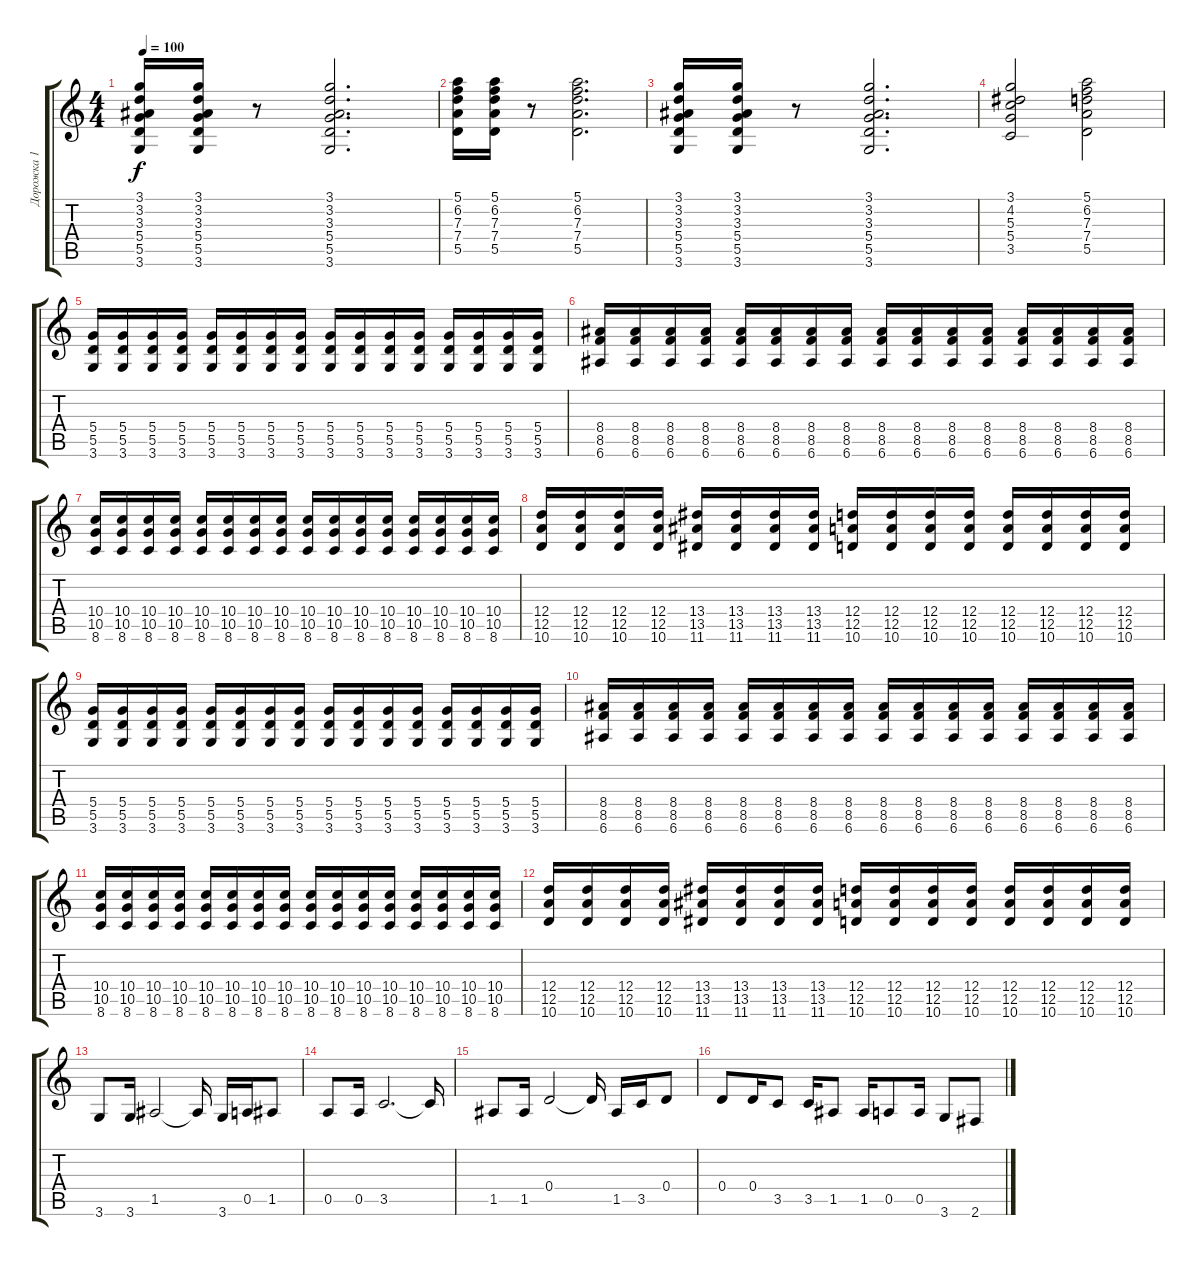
\track ("Дорожка 1" "Дорожка 1") {instrument electricguitarclean}
\staff {score tabs}
\tuning (E4 B3 G3 D3 A2 E2) {hide}
\ts (4 4)
\tempo 100
\clef g2
\ks c
(3.1 3.2 3.3 5.4 5.5 3.6).16{dy f} (3.1 3.2 3.3 5.4 5.5 3.6).16 r.8 (3.1 3.2 3.3 5.4 5.5 3.6).2{d} |
(5.1 6.2 7.3 7.4 5.5).16 (5.1 6.2 7.3 7.4 5.5).16 r.8 (5.1 6.2 7.3 7.4 5.5).2{d} |
(3.1 3.2 3.3 5.4 5.5 3.6).16 (3.1 3.2 3.3 5.4 5.5 3.6).16 r.8 (3.1 3.2 3.3 5.4 5.5 3.6).2{d} |
(3.1 4.2 5.3 5.4 3.5).2 (5.1 6.2 7.3 7.4 5.5).2 |
(5.4 5.5 3.6).16{instrument distortionguitar} (5.4 5.5 3.6).16 (5.4 5.5 3.6).16 (5.4 5.5 3.6).16 (5.4 5.5 3.6).16 (5.4 5.5 3.6).16 (5.4 5.5 3.6).16 (5.4 5.5 3.6).16 (5.4 5.5 3.6).16 (5.4 5.5 3.6).16 (5.4 5.5 3.6).16 (5.4 5.5 3.6).16 (5.4 5.5 3.6).16 (5.4 5.5 3.6).16 (5.4 5.5 3.6).16 (5.4 5.5 3.6).16 |
(8.4 8.5 6.6).16 (8.4 8.5 6.6).16 (8.4 8.5 6.6).16 (8.4 8.5 6.6).16 (8.4 8.5 6.6).16 (8.4 8.5 6.6).16 (8.4 8.5 6.6).16 (8.4 8.5 6.6).16 (8.4 8.5 6.6).16 (8.4 8.5 6.6).16 (8.4 8.5 6.6).16 (8.4 8.5 6.6).16 (8.4 8.5 6.6).16 (8.4 8.5 6.6).16 (8.4 8.5 6.6).16 (8.4 8.5 6.6).16 |
(10.4 10.5 8.6).16 (10.4 10.5 8.6).16 (10.4 10.5 8.6).16 (10.4 10.5 8.6).16 (10.4 10.5 8.6).16 (10.4 10.5 8.6).16 (10.4 10.5 8.6).16 (10.4 10.5 8.6).16 (10.4 10.5 8.6).16 (10.4 10.5 8.6).16 (10.4 10.5 8.6).16 (10.4 10.5 8.6).16 (10.4 10.5 8.6).16 (10.4 10.5 8.6).16 (10.4 10.5 8.6).16 (10.4 10.5 8.6).16 |
(12.4 12.5 10.6).16 (12.4 12.5 10.6).16 (12.4 12.5 10.6).16 (12.4 12.5 10.6).16 (13.4 13.5 11.6).16 (13.4 13.5 11.6).16 (13.4 13.5 11.6).16 (13.4 13.5 11.6).16 (12.4 12.5 10.6).16 (12.4 12.5 10.6).16 (12.4 12.5 10.6).16 (12.4 12.5 10.6).16 (12.4 12.5 10.6).16 (12.4 12.5 10.6).16 (12.4 12.5 10.6).16 (12.4 12.5 10.6).16 |
(5.4 5.5 3.6).16 (5.4 5.5 3.6).16 (5.4 5.5 3.6).16 (5.4 5.5 3.6).16 (5.4 5.5 3.6).16 (5.4 5.5 3.6).16 (5.4 5.5 3.6).16 (5.4 5.5 3.6).16 (5.4 5.5 3.6).16 (5.4 5.5 3.6).16 (5.4 5.5 3.6).16 (5.4 5.5 3.6).16 (5.4 5.5 3.6).16 (5.4 5.5 3.6).16 (5.4 5.5 3.6).16 (5.4 5.5 3.6).16 |
(8.4 8.5 6.6).16 (8.4 8.5 6.6).16 (8.4 8.5 6.6).16 (8.4 8.5 6.6).16 (8.4 8.5 6.6).16 (8.4 8.5 6.6).16 (8.4 8.5 6.6).16 (8.4 8.5 6.6).16 (8.4 8.5 6.6).16 (8.4 8.5 6.6).16 (8.4 8.5 6.6).16 (8.4 8.5 6.6).16 (8.4 8.5 6.6).16 (8.4 8.5 6.6).16 (8.4 8.5 6.6).16 (8.4 8.5 6.6).16 |
(10.4 10.5 8.6).16 (10.4 10.5 8.6).16 (10.4 10.5 8.6).16 (10.4 10.5 8.6).16 (10.4 10.5 8.6).16 (10.4 10.5 8.6).16 (10.4 10.5 8.6).16 (10.4 10.5 8.6).16 (10.4 10.5 8.6).16 (10.4 10.5 8.6).16 (10.4 10.5 8.6).16 (10.4 10.5 8.6).16 (10.4 10.5 8.6).16 (10.4 10.5 8.6).16 (10.4 10.5 8.6).16 (10.4 10.5 8.6).16 |
(12.4 12.5 10.6).16 (12.4 12.5 10.6).16 (12.4 12.5 10.6).16 (12.4 12.5 10.6).16 (13.4 13.5 11.6).16 (13.4 13.5 11.6).16 (13.4 13.5 11.6).16 (13.4 13.5 11.6).16 (12.4 12.5 10.6).16 (12.4 12.5 10.6).16 (12.4 12.5 10.6).16 (12.4 12.5 10.6).16 (12.4 12.5 10.6).16 (12.4 12.5 10.6).16 (12.4 12.5 10.6).16 (12.4 12.5 10.6).16 |
3.6.8 3.6.16 1.5.2 1.5{t}.16 3.6.16 0.5.16 1.5.8 |
0.5.8 0.5.16 3.5.2{d} 3.5{t}.16 |
1.5.8 1.5.16 0.4.2 0.4{t}.16 1.5.16 3.5.16 0.4.8 |
0.4.8 0.4.16 3.5.8 3.5.16 1.5.8 1.5.16 0.5.8 0.5.16 3.6.8 2.6.8
